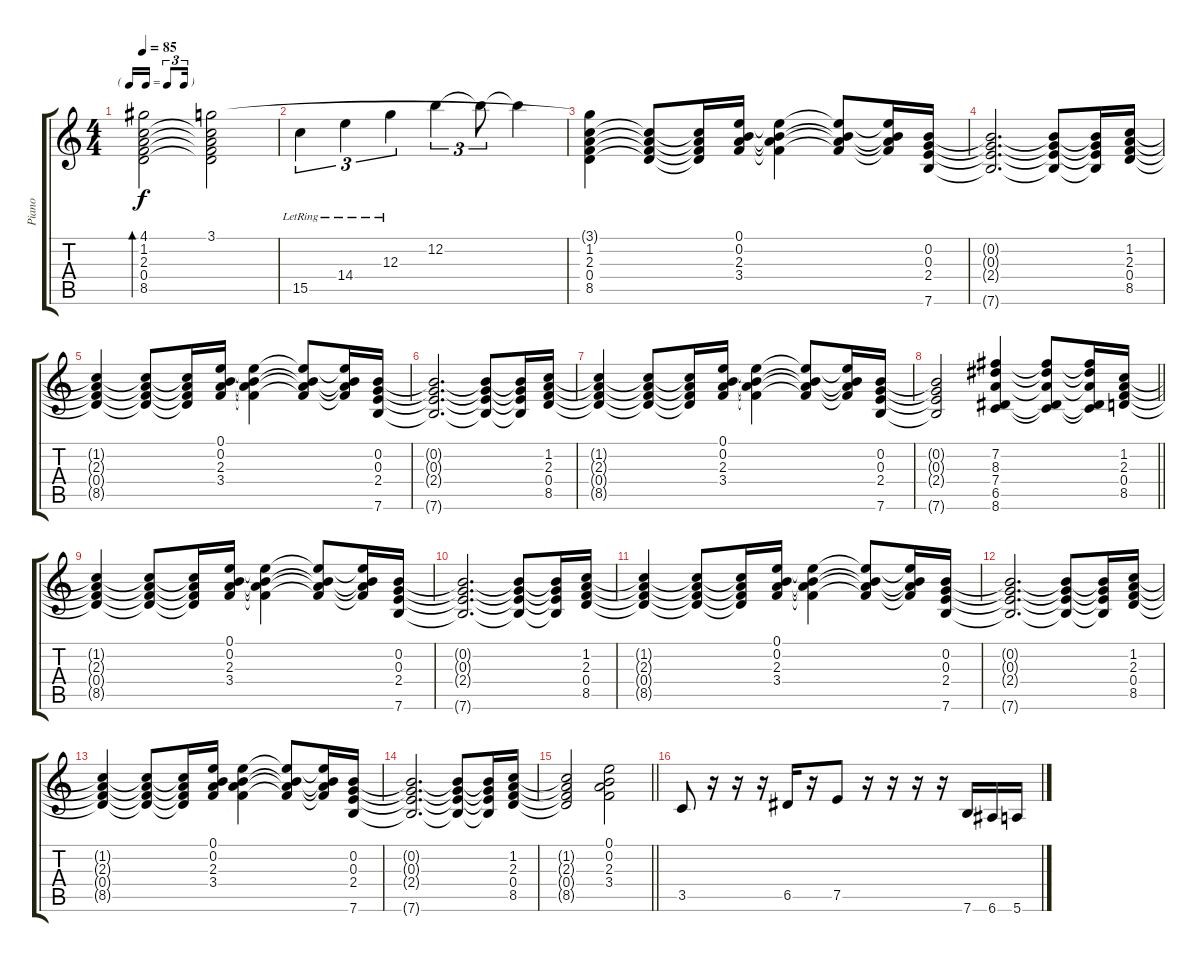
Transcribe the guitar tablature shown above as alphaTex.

\track ("Piano" "Piano") {instrument electricguitarjazz}
\staff {score tabs}
\tuning (E4 B3 G3 D3 A2 E2) {hide}
\ts (4 4)
\tf triplet16th
\tempo 85
\clef g2
\ks c
(4.1 1.2 2.3 0.4 8.5).2{bd 480 dy f} (3.1 1.2{t} 2.3{t} 0.4{t} 8.5{t}).2 |
15.5{lr}.4{tu (3 2)} 14.4{lr}.4{tu (3 2)} 12.3{lr}.4{tu (3 2)} 12.2.4{tu (3 2)} 12.2{t}.8{tu (3 2)} 12.2{t}.4 |
(3.1{t} 1.2 2.3 0.4 8.5).4 (1.2{t} 2.3{t} 0.4{t} 8.5{t}).8 (1.2{t} 2.3{t} 0.4{t} 8.5{t}).16 (0.1 0.2 2.3 3.4).16 (0.1{t} 0.2{t} 2.3{t} 3.4{t}).4 (0.1{t} 0.2{t} 2.3{t} 3.4{t}).8 (0.1{t} 0.2{t} 2.3{t} 3.4{t}).16 (0.2 0.3 2.4 7.6).16 |
(0.2{t} 0.3{t} 2.4{t} 7.6{t}).2{d} (0.2{t} 0.3{t} 2.4{t} 7.6{t}).8 (0.2{t} 0.3{t} 2.4{t} 7.6{t}).16 (1.2 2.3 0.4 8.5).16 |
(1.2{t} 2.3{t} 0.4{t} 8.5{t}).4 (1.2{t} 2.3{t} 0.4{t} 8.5{t}).8 (1.2{t} 2.3{t} 0.4{t} 8.5{t}).16 (0.1 0.2 2.3 3.4).16 (0.1{t} 0.2{t} 2.3{t} 3.4{t}).4 (0.1{t} 0.2{t} 2.3{t} 3.4{t}).8 (0.1{t} 0.2{t} 2.3{t} 3.4{t}).16 (0.2 0.3 2.4 7.6).16 |
(0.2{t} 0.3{t} 2.4{t} 7.6{t}).2{d} (0.2{t} 0.3{t} 2.4{t} 7.6{t}).8 (0.2{t} 0.3{t} 2.4{t} 7.6{t}).16 (1.2 2.3 0.4 8.5).16 |
(1.2{t} 2.3{t} 0.4{t} 8.5{t}).4 (1.2{t} 2.3{t} 0.4{t} 8.5{t}).8 (1.2{t} 2.3{t} 0.4{t} 8.5{t}).16 (0.1 0.2 2.3 3.4).16 (0.1{t} 0.2{t} 2.3{t} 3.4{t}).4 (0.1{t} 0.2{t} 2.3{t} 3.4{t}).8 (0.1{t} 0.2{t} 2.3{t} 3.4{t}).16 (0.2 0.3 2.4 7.6).16 |
\barLineRight lightlight
(0.2{t} 0.3{t} 2.4{t} 7.6{t}).2 (7.2 8.3 7.4 6.5 8.6).4 (7.2{t} 8.3{t} 7.4{t} 6.5{t} 8.6{t}).8 (7.2{t} 8.3{t} 7.4{t} 6.5{t} 8.6{t}).16 (1.2 2.3 0.4 8.5).16 |
(1.2{t} 2.3{t} 0.4{t} 8.5{t}).4 (1.2{t} 2.3{t} 0.4{t} 8.5{t}).8 (1.2{t} 2.3{t} 0.4{t} 8.5{t}).16 (0.1 0.2 2.3 3.4).16 (0.1{t} 0.2{t} 2.3{t} 3.4{t}).4 (0.1{t} 0.2{t} 2.3{t} 3.4{t}).8 (0.1{t} 0.2{t} 2.3{t} 3.4{t}).16 (0.2 0.3 2.4 7.6).16 |
(0.2{t} 0.3{t} 2.4{t} 7.6{t}).2{d} (0.2{t} 0.3{t} 2.4{t} 7.6{t}).8 (0.2{t} 0.3{t} 2.4{t} 7.6{t}).16 (1.2 2.3 0.4 8.5).16 |
(1.2{t} 2.3{t} 0.4{t} 8.5{t}).4 (1.2{t} 2.3{t} 0.4{t} 8.5{t}).8 (1.2{t} 2.3{t} 0.4{t} 8.5{t}).16 (0.1 0.2 2.3 3.4).16 (0.1{t} 0.2{t} 2.3{t} 3.4{t}).4 (0.1{t} 0.2{t} 2.3{t} 3.4{t}).8 (0.1{t} 0.2{t} 2.3{t} 3.4{t}).16 (0.2 0.3 2.4 7.6).16 |
(0.2{t} 0.3{t} 2.4{t} 7.6{t}).2{d} (0.2{t} 0.3{t} 2.4{t} 7.6{t}).8 (0.2{t} 0.3{t} 2.4{t} 7.6{t}).16 (1.2 2.3 0.4 8.5).16 |
(1.2{t} 2.3{t} 0.4{t} 8.5{t}).4 (1.2{t} 2.3{t} 0.4{t} 8.5{t}).8 (1.2{t} 2.3{t} 0.4{t} 8.5{t}).16 (0.1 0.2 2.3 3.4).16 (0.1{t} 0.2{t} 2.3{t} 3.4{t}).4 (0.1{t} 0.2{t} 2.3{t} 3.4{t}).8 (0.1{t} 0.2{t} 2.3{t} 3.4{t}).16 (0.2 0.3 2.4 7.6).16 |
(0.2{t} 0.3{t} 2.4{t} 7.6{t}).2{d} (0.2{t} 0.3{t} 2.4{t} 7.6{t}).8 (0.2{t} 0.3{t} 2.4{t} 7.6{t}).16 (1.2 2.3 0.4 8.5).16 |
\barLineRight lightlight
(1.2{t} 2.3{t} 0.4{t} 8.5{t}).2 (0.1 0.2 2.3 3.4).2 |
3.5.8 r.16 r.16 r.16 6.5.16 r.16 7.5.8 r.16 r.16 r.16 r.16 7.6.16 6.6.16 5.6.16
